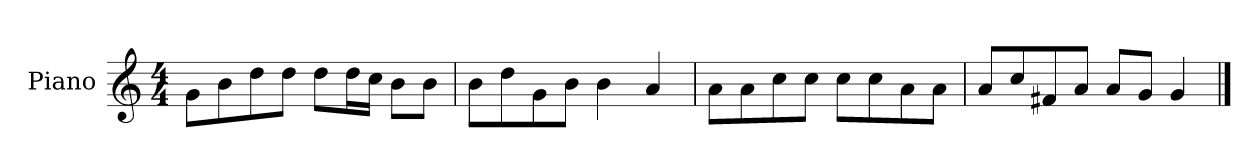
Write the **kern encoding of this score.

**kern
*part1
*staff1
*I"Piano
*I'P-no
*clefG2
*k[]
*M4/4
*MM90
=1
8g\L
8b\
8dd\
8dd\J
8dd\L
16dd\L
16cc\JJ
8b\L
8b\J
=2
8b\L
8dd\
8g\
8b\J
4b\
4a/
=3
8a\L
8a\
8cc\
8cc\J
8cc\L
8cc\
8a\
8a\J
=4
8a/L
8cc/
8f#X/
8a/J
8a/L
8g/J
4g/
==
*-
